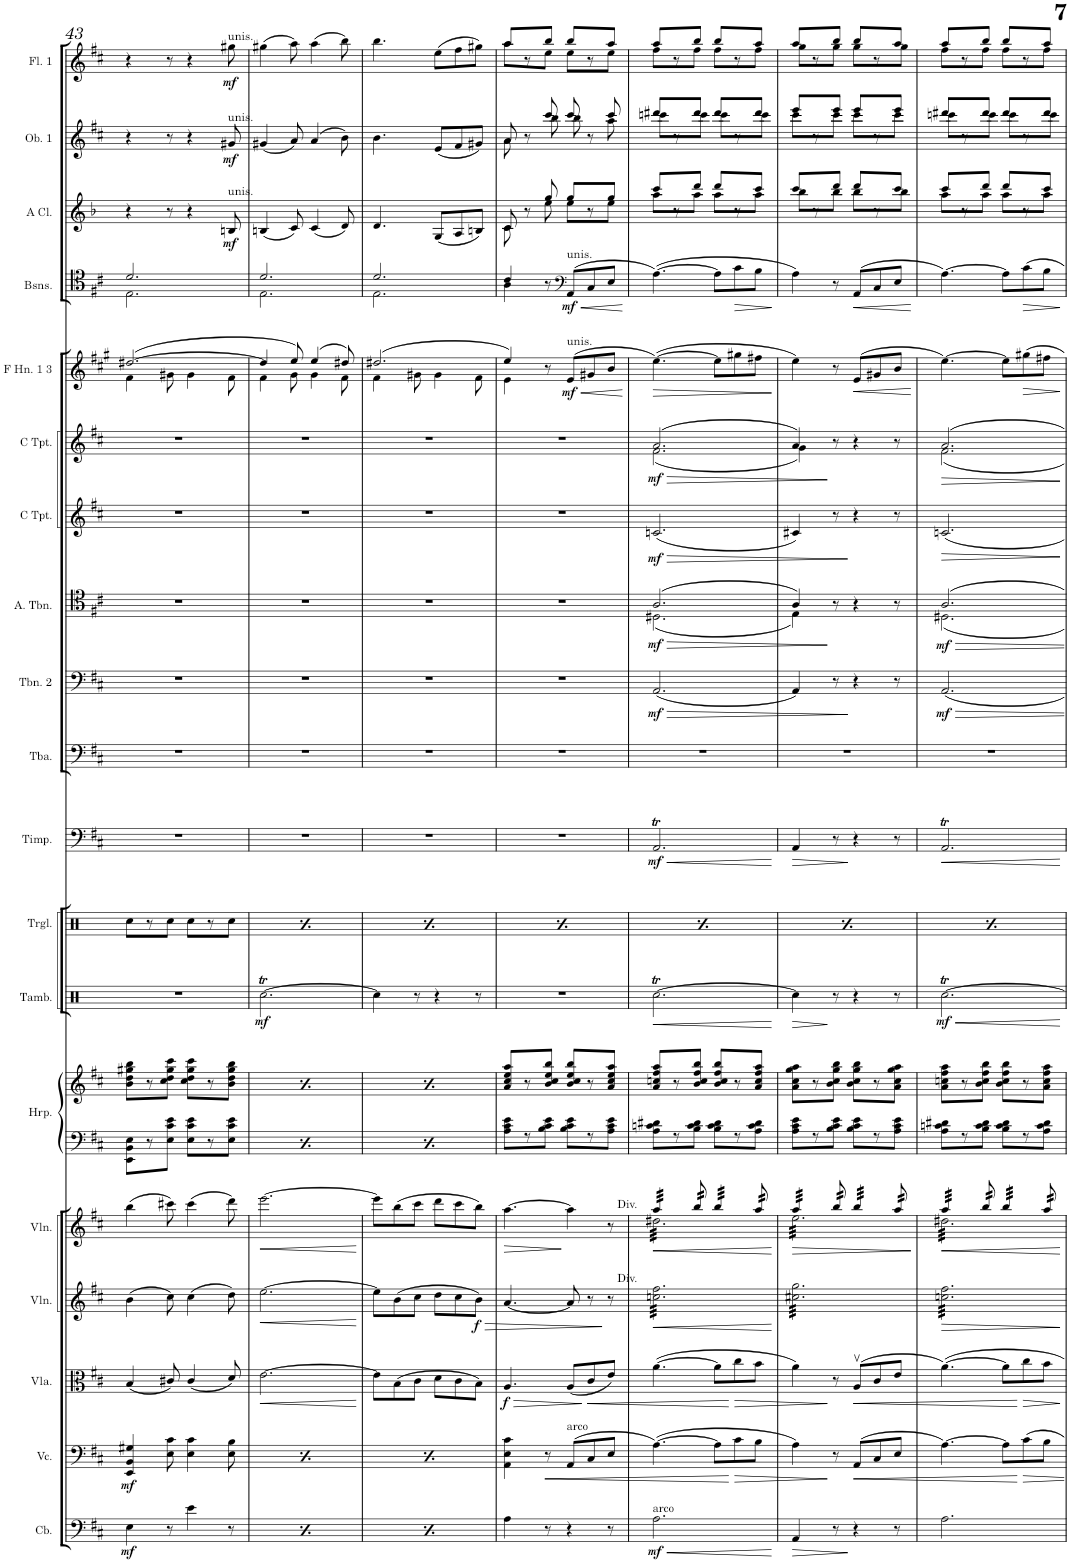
**kern	**dynam	**kern	**dynam	**kern	**dynam	**kern	**dynam	**kern	**kern	**kern	**kern	**dynam	**kern	**kern	**dynam	**kern	**kern	**dynam	**kern	**dynam	**kern	**dynam	**kern	**dynam	**kern	**dynam	**kern	**dynam	**kern	**dynam	**kern	**dynam	**kern	**dynam
*part19	*part19	*part18	*part18	*part17	*part17	*part16	*part16	*part15	*part14	*part14	*part13	*part13	*part12	*part11	*part11	*part10	*part9	*part9	*part8	*part8	*part7	*part7	*part6	*part6	*part5	*part5	*part4	*part4	*part3	*part3	*part2	*part2	*part1	*part1
*staff20	*staff20	*staff19	*staff19	*staff18	*staff18	*staff17	*staff17	*staff16	*staff15	*staff14	*staff13	*staff13	*staff12	*staff11	*staff11	*staff10	*staff9	*staff9	*staff8	*staff8	*staff7	*staff7	*staff6	*staff6	*staff5	*staff5	*staff4	*staff4	*staff3	*staff3	*staff2	*staff2	*staff1	*staff1
*I"Contrabass	*	*I"Violoncello	*	*I"Viola	*	*I"Violin	*	*I"Violin	*I"Harp	*	*I"Drumset	*	*I"Drumset	*I"Timpani	*	*I"Tuba	*I"Trombone 2	*	*I"Alto Trombone	*	*I"C Trumpet	*	*I"C Trumpet	*	*I"F Horn 1 &amp; 3	*	*I"Bassoon 1 &amp; 2	*	*I"A Clarinet	*	*I"Oboe 1	*	*I"Flute 1	*
*I'Cb.	*	*I'Vc.	*	*I'Vla.	*	*I'Vln.	*	*I'Vln.	*I'Hrp.	*	*I'D. Set	*	*I'D. Set	*I'Timp.	*	*I'Tba.	*I'Tbn. 2	*	*I'A. Tbn.	*	*I'C Tpt.	*	*I'C Tpt.	*	*I'F Hn. 1 3	*	*	*	*I'A Cl.	*	*I'Ob. 1	*	*I'Fl. 1	*
!!LO:PB:g=z
*clefF4	*	*clefC4	*	*clefC3	*	*clefG2	*	*clefG2	*clefF4	*clefG2	*clefX	*	*clefX	*clefF4	*	*clefF4	*clefF4	*	*clefC4	*	*clefG2	*	*clefG2	*	*clefG2	*	*clefC4	*	*clefG2	*	*clefG2	*	*clefG2	*
*Trd7c12	*	*	*	*	*	*	*	*	*	*	*	*	*	*	*	*	*	*	*	*	*	*	*	*	*Trd4c7	*	*	*	*Trd2c3	*	*	*	*	*
*k[f#c#]	*	*k[f#c#]	*	*k[f#c#]	*	*k[f#c#]	*	*k[f#c#]	*k[f#c#]	*k[f#c#]	*k[]	*	*k[]	*k[f#c#]	*	*k[f#c#]	*k[f#c#]	*	*k[f#c#]	*	*k[f#c#]	*	*k[f#c#]	*	*k[f#c#g#]	*	*k[f#c#]	*	*k[b-]	*	*k[f#c#]	*	*k[f#c#]	*
*M6/8	*	*M6/8	*	*M6/8	*	*M6/8	*	*M6/8	*M6/8	*M6/8	*M6/8	*	*M6/8	*M6/8	*	*M6/8	*M6/8	*	*M6/8	*	*M6/8	*	*M6/8	*	*M6/8	*	*M6/8	*	*M6/8	*	*M6/8	*	*M6/8	*
=43	=43	=43	=43	=43	=43	=43	=43	=43	=43	=43	=43	=43	=43	=43	=43	=43	=43	=43	=43	=43	=43	=43	=43	=43	=43	=43	=43	=43	=43	=43	=43	=43	=43	=43
*	*	*	*	*	*	*	*	*	*	*	*	*	*	*	*	*	*	*	*	*	*	*	*	*	*^	*	*^	*	*	*	*	*	*	*
!	!LO:DY:b	!	!LO:DY:b	!	!	!	!	!	!	!	!	!	!	!	!	!	!	!	!	!	!	!	!	!	!	!	!	!	!	!	!	!	!	!	!	!
4E\	mf	4EE/ 4BB/ 4G#X/	mf	(4B/	.	(4b\	.	(4bb\	8EE\ 8BB\ 8E\L	8b\ 8dd\ 8gg#X\ 8bb\L	2.r	.	8Rcc\L	2.r	.	2.r	2.r	.	2.r	.	2.r	.	2.r	.	([2.dd#X/	4f#\	.	2.d/	2.E\	.	4r	.	4r	.	4r	.
.	.	.	.	.	.	.	.	.	8r	8r	.	.	8r	.	.	.	.	.	.	.	.	.	.	.	.	.	.	.	.	.	.	.	.	.	.	.
8r	.	8E\ 8c#\	.	8c#X/)	.	8cc#\)	.	8ccc#X\)	8E\ 8c#\ 8e\J	8cc#\ 8dd\ 8gg#\ 8ccc#\J	.	.	8Rcc\J	.	.	.	.	.	.	.	.	.	.	.	.	8g#X\	.	.	.	.	8r	.	8r	.	8r	.
4e\	.	4E\ 4c#\	.	(4c#/	.	(4cc#\	.	(4ccc#\	8E\ 8c#\ 8e\L	8cc#\ 8dd\ 8gg#\ 8ccc#\L	.	.	8Rcc\L	.	.	.	.	.	.	.	.	.	.	.	.	4g#\	.	.	.	.	4r	.	4r	.	4r	.
.	.	.	.	.	.	.	.	.	8r	8r	.	.	8r	.	.	.	.	.	.	.	.	.	.	.	.	.	.	.	.	.	.	.	.	.	.	.
!	!	!	!	!	!	!	!	!	!	!	!	!	!	!	!	!	!	!	!	!	!	!	!	!	!	!	!	!	!	!	!	!	!	!	!LO:TX:a:t=unis.	!
!	!	!	!	!	!	!	!	!	!	!	!	!	!	!	!	!	!	!	!	!	!	!	!	!	!	!	!	!	!	!	!	!	!LO:TX:a:t=unis.	!	!	!
!	!	!	!	!	!	!	!	!	!	!	!	!	!	!	!	!	!	!	!	!	!	!	!	!	!	!	!	!	!	!	!LO:TX:a:t=unis.	!	!	!	!	!
!	!	!	!	!	!	!	!	!	!	!	!	!	!	!	!	!	!	!	!	!	!	!	!	!	!	!	!	!	!	!	!	!LO:DY:b	!	!LO:DY:b	!	!LO:DY:b
8r	.	8E\ 8B\	.	8d/)	.	8dd\)	.	8ddd\)	8E\ 8c#\ 8e\J	8b\ 8dd\ 8gg#\ 8bb\J	.	.	8Rcc\J	.	.	.	.	.	.	.	.	.	.	.	.	8f#\	.	.	.	.	8Bn/	mf	8g#X/	mf	8gg#X\	mf
=44	=44	=44	=44	=44	=44	=44	=44	=44	=44	=44	=44	=44	=44	=44	=44	=44	=44	=44	=44	=44	=44	=44	=44	=44	=44	=44	=44	=44	=44	=44	=44	=44	=44	=44	=44	=44
!	!LO:DY:b	!	!LO:DY:b	!	!	!	!	!	!	!	!	!LO:DY:b	!	!	!	!	!	!	!	!	!	!	!	!	!	!	!	!	!	!	!	!	!	!	!	!
*	*	*	*	*	*	*	*	*	*	*	*tremolo	*	*	*	*	*	*	*	*	*	*	*	*	*	*	*	*	*	*	*	*	*	*	*	*	*
4E\	mf	4EE/ 4BB/ 4G#X/	mf	[2.e\	.	[2.ee\	.	[2.eee\	8EE\ 8BB\ 8E\L	8b\ 8dd\ 8gg#X\ 8bb\L	[32Rcct\LLL	mf	8Rcc\L	2.r	.	2.r	2.r	.	2.r	.	2.r	.	2.r	.	4dd#/]	4f#\	.	2.d/	2.E\	.	(4Bn/	.	(4g#X/	.	(4gg#X\	.
.	.	.	.	.	.	.	.	.	.	.	32Rcct\	.	.	.	.	.	.	.	.	.	.	.	.	.	.	.	.	.	.	.	.	.	.	.	.	.
.	.	.	.	.	.	.	.	.	.	.	32Rcct\	.	.	.	.	.	.	.	.	.	.	.	.	.	.	.	.	.	.	.	.	.	.	.	.	.
.	.	.	.	.	.	.	.	.	.	.	32Rcct\	.	.	.	.	.	.	.	.	.	.	.	.	.	.	.	.	.	.	.	.	.	.	.	.	.
.	.	.	.	.	.	.	.	.	8r	8r	32Rcct\	.	8r	.	.	.	.	.	.	.	.	.	.	.	.	.	.	.	.	.	.	.	.	.	.	.
.	.	.	.	.	.	.	.	.	.	.	32Rcct\	.	.	.	.	.	.	.	.	.	.	.	.	.	.	.	.	.	.	.	.	.	.	.	.	.
.	.	.	.	.	.	.	.	.	.	.	32Rcct\	.	.	.	.	.	.	.	.	.	.	.	.	.	.	.	.	.	.	.	.	.	.	.	.	.
.	.	.	.	.	.	.	.	.	.	.	32Rcct\	.	.	.	.	.	.	.	.	.	.	.	.	.	.	.	.	.	.	.	.	.	.	.	.	.
8r	.	8E\ 8c#\	.	.	.	.	.	.	8E\ 8c#\ 8e\J	8cc#\ 8dd\ 8gg#\ 8ccc#\J	32Rcct\	.	8Rcc\J	.	.	.	.	.	.	.	.	.	.	.	8ee/)	8g#\	.	.	.	.	8c/)	.	8a/)	.	8aa\)	.
.	.	.	.	.	.	.	.	.	.	.	32Rcct\	.	.	.	.	.	.	.	.	.	.	.	.	.	.	.	.	.	.	.	.	.	.	.	.	.
.	.	.	.	.	.	.	.	.	.	.	32Rcct\	.	.	.	.	.	.	.	.	.	.	.	.	.	.	.	.	.	.	.	.	.	.	.	.	.
.	.	.	.	.	.	.	.	.	.	.	32Rcct\	.	.	.	.	.	.	.	.	.	.	.	.	.	.	.	.	.	.	.	.	.	.	.	.	.
4e\	.	4E\ 4c#\	.	.	.	.	.	.	8E\ 8c#\ 8e\L	8cc#\ 8dd\ 8gg#\ 8ccc#\L	32Rcct\	.	8Rcc\L	.	.	.	.	.	.	.	.	.	.	.	(4ee/	4g#\	.	.	.	.	(4c/	.	(4a/	.	(4aa\	.
.	.	.	.	.	.	.	.	.	.	.	32Rcct\	.	.	.	.	.	.	.	.	.	.	.	.	.	.	.	.	.	.	.	.	.	.	.	.	.
.	.	.	.	.	.	.	.	.	.	.	32Rcct\	.	.	.	.	.	.	.	.	.	.	.	.	.	.	.	.	.	.	.	.	.	.	.	.	.
.	.	.	.	.	.	.	.	.	.	.	32Rcct\	.	.	.	.	.	.	.	.	.	.	.	.	.	.	.	.	.	.	.	.	.	.	.	.	.
.	.	.	.	.	.	.	.	.	8r	8r	32Rcct\	.	8r	.	.	.	.	.	.	.	.	.	.	.	.	.	.	.	.	.	.	.	.	.	.	.
.	.	.	.	.	.	.	.	.	.	.	32Rcct\	.	.	.	.	.	.	.	.	.	.	.	.	.	.	.	.	.	.	.	.	.	.	.	.	.
.	.	.	.	.	.	.	.	.	.	.	32Rcct\	.	.	.	.	.	.	.	.	.	.	.	.	.	.	.	.	.	.	.	.	.	.	.	.	.
.	.	.	.	.	.	.	.	.	.	.	32Rcct\	.	.	.	.	.	.	.	.	.	.	.	.	.	.	.	.	.	.	.	.	.	.	.	.	.
8r	.	8E\ 8B\	.	.	.	.	.	.	8E\ 8c#\ 8e\J	8b\ 8dd\ 8gg#\ 8bb\J	32Rcct\	.	8Rcc\J	.	.	.	.	.	.	.	.	.	.	.	8dd#X/)	8f#\	.	.	.	.	8d/)	.	8b\)	.	8bb\)	.
.	.	.	.	.	.	.	.	.	.	.	32Rcct\	.	.	.	.	.	.	.	.	.	.	.	.	.	.	.	.	.	.	.	.	.	.	.	.	.
.	.	.	.	.	.	.	.	.	.	.	32Rcct\	.	.	.	.	.	.	.	.	.	.	.	.	.	.	.	.	.	.	.	.	.	.	.	.	.
.	.	.	.	.	.	.	.	.	.	.	32Rcct\JJJ	.	.	.	.	.	.	.	.	.	.	.	.	.	.	.	.	.	.	.	.	.	.	.	.	.
*	*	*	*	*	*	*	*	*	*	*	*Xtremolo	*	*	*	*	*	*	*	*	*	*	*	*	*	*	*	*	*	*	*	*	*	*	*	*	*
=45	=45	=45	=45	=45	=45	=45	=45	=45	=45	=45	=45	=45	=45	=45	=45	=45	=45	=45	=45	=45	=45	=45	=45	=45	=45	=45	=45	=45	=45	=45	=45	=45	=45	=45	=45	=45
!	!LO:DY:b	!	!LO:DY:b	!	!	!	!	!	!	!	!	!	!	!	!	!	!	!	!	!	!	!	!	!	!	!	!	!	!	!	!	!	!	!	!	!
4E\	mf	4EE/ 4BB/ 4G#X/	mf	8e\L]	.	8ee\L]	.	8eee\L]	8EE\ 8BB\ 8E\L	8b\ 8dd\ 8gg#X\ 8bb\L	4Rcc\]	.	8Rcc\L	2.r	.	2.r	2.r	.	2.r	.	2.r	.	2.r	.	(2.dd#X/	4f#\	.	2.d/	2.E\	.	4.d/	.	4.b\	.	4.bb\	.
.	.	.	.	(8B\	.	(8b\	.	(8bb\	8r	8r	.	.	8r	.	.	.	.	.	.	.	.	.	.	.	.	.	.	.	.	.	.	.	.	.	.	.
8r	.	8E\ 8c#\	.	8c#\J	.	8cc#\J	.	8ccc#\J	8E\ 8c#\ 8e\J	8cc#\ 8dd\ 8gg#\ 8ccc#\J	8r	.	8Rcc\J	.	.	.	.	.	.	.	.	.	.	.	.	8g#X\	.	.	.	.	.	.	.	.	.	.
4e\	.	4E\ 4c#\	.	8d\L	.	8dd\L	.	8ddd\L	8E\ 8c#\ 8e\L	8cc#\ 8dd\ 8gg#\ 8ccc#\L	4r	.	8Rcc\L	.	.	.	.	.	.	.	.	.	.	.	.	4g#\	.	.	.	.	(8G/L	.	(8e/L	.	(8ee\L	.
.	.	.	.	8c#\	.	8cc#\	.	8ccc#\	8r	8r	.	.	8r	.	.	.	.	.	.	.	.	.	.	.	.	.	.	.	.	.	8A/	.	8f#/	.	8ff#\	.
!	!	!	!	!	!	!	!LO:DY:b	!	!	!	!	!	!	!	!	!	!	!	!	!	!	!	!	!	!	!	!	!	!	!	!	!	!	!	!	!
8r	.	8E\ 8B\	.	8B\J)	.	8b\J)	f	8bb\J)	8E\ 8c#\ 8e\J	8b\ 8dd\ 8gg#\ 8bb\J	8r	.	8Rcc\J	.	.	.	.	.	.	.	.	.	.	.	.	8f#\	.	.	.	.	8Bn/J)	.	8g#X/J)	.	8gg#X\J)	.
=46	=46	=46	=46	=46	=46	=46	=46	=46	=46	=46	=46	=46	=46	=46	=46	=46	=46	=46	=46	=46	=46	=46	=46	=46	=46	=46	=46	=46	=46	=46	=46	=46	=46	=46	=46	=46
*	*	*	*	*	*	*	*	*	*	*	*	*	*	*	*	*	*	*	*	*	*	*	*	*	*	*	*	*	*	*	*^	*	*^	*	*^	*
!	!	!	!	!	!LO:DY:b	!	!	!	!	!	!	!	!	!	!	!	!	!	!	!	!	!	!	!	!	!	!	!	!	!	!	!	!	!	!	!	!	!	!
4A\	.	4AA\ 4E\ 4c#\	.	4.A/	f	[4.a/	.	[4.aa\	8A\ 8c#\ 8e\L	8a/ 8cc#/ 8ee/ 8aa/L	2.r	.	8Rcc\L	2.r	.	2.r	2.r	.	2.r	.	2.r	.	2.r	.	4ee/)	4e\	.	4c#/	4A\	.	8c/	8c\	.	8a/	8a\	.	8aa/L	8aa\L	.
.	.	.	.	.	.	.	.	.	8r	8r	.	.	8r	.	.	.	.	.	.	.	.	.	.	.	.	.	.	.	.	.	8r	8ryy	.	8r	8ryy	.	8r	8ryy	.
8r	.	8r	.	.	.	.	.	.	8B\ 8c#\ 8e\J	8b/ 8cc#/ 8ee/ 8bb/J	.	.	8Rcc\J	.	.	.	.	.	.	.	.	.	.	.	8r	2ryy	.	8r	2ryy	.	8gg/	8ee\	.	8ccc#/	8bb\	.	8bb/J	8ee\J	.
*	*	*	*	*	*	*	*	*	*	*	*	*	*	*	*	*	*	*	*	*	*	*	*	*	*	*	*	*clefF4	*	*	*	*	*	*	*	*	*	*	*
!	!	!	!	!	!	!	!	!	!	!	!	!	!	!	!	!	!	!	!	!	!	!	!	!	!	!	!	!LO:TX:a:t=unis.	!	!	!	!	!	!	!	!	!	!	!
!	!	!	!	!	!	!	!	!	!	!	!	!	!	!	!	!	!	!	!	!	!	!	!	!	!LO:TX:a:t=unis.	!	!	!	!	!	!	!	!	!	!	!	!	!	!
!	!	!LO:TX:a:t=arco	!	!	!	!	!	!	!	!	!	!	!	!	!	!	!	!	!	!	!	!	!	!	!	!	!	!	!	!	!	!	!	!	!	!	!	!	!
!	!	!	!	!	!	!	!	!	!	!	!	!	!	!	!	!	!	!	!	!	!	!	!	!	!	!	!LO:HP:b	!	!	!LO:HP:b	!	!	!	!	!	!	!	!	!
!	!	!	!	!	!	!	!	!	!	!	!	!	!	!	!	!	!	!	!	!	!	!	!	!	!	!	!LO:DY:n=1:b	!	!	!LO:DY:n=1:b	!	!	!	!	!	!	!	!	!
4r	.	(8AA/L	.	(8A/L	.	8a/]	.	4aa\]	8B\ 8c#\ 8e\L	8b/ 8cc#/ 8ee/ 8bb/L	.	.	8Rcc\L	.	.	.	.	.	.	.	.	.	.	.	(8e/L	.	< mf	(8AA/L	.	< mf	8gg/L	8ee\L	.	8ccc#/	8bb\	.	8bb/L	8ee\L	.
.	.	8C#/	.	8c#/	.	8r	.	.	8r	8r	.	.	8r	.	.	.	.	.	.	.	.	.	.	.	8g#X/	.	.	8C#/	.	.	8r	8ryy	.	8r	8ryy	.	8r	8ryy	.
8r	.	8E/J	.	8e/J)	.	8r	.	8r	8A\ 8c#\ 8e\J	8a/ 8cc#/ 8ee/ 8aa/J	.	.	8Rcc\J	.	.	.	.	.	.	.	.	.	.	.	8b/J	.	.	8E/J	.	.	8gg/J	8ee\J	.	8ccc#/	8aa\	.	8aa/J	8ee\J	.
*	*	*	*	*	*	*	*	*	*	*	*	*	*	*	*	*	*	*	*	*	*	*	*	*	*v	*v	*	*	*	*	*	*	*	*	*	*	*	*	*
*	*	*	*	*	*	*	*	*	*	*	*	*	*	*	*	*	*	*	*	*	*	*	*	*	*	*	*v	*v	*	*	*	*	*	*	*	*	*	*
=47	=47	=47	=47	=47	=47	=47	=47	=47	=47	=47	=47	=47	=47	=47	=47	=47	=47	=47	=47	=47	=47	=47	=47	=47	=47	=47	=47	=47	=47	=47	=47	=47	=47	=47	=47	=47	=47
*	*	*	*	*	*	*	*	*^	*	*	*	*	*	*	*	*	*	*	*	*	*	*	*	*	*	*	*	*	*	*	*	*	*	*	*	*	*
!	!	!	!	!	!	!	!	!LO:TX:a:t=Div.	!	!	!	!	!	!	!	!	!	!	!	!	!	!	!	!	!	!	!	!	!	!	!	!	!	!	!	!	!	!
!	!	!	!	!	!	!LO:TX:a:t=Div.	!	!	!	!	!	!	!	!	!	!	!	!	!	!	!	!	!	!	!	!	!	!	!	!	!	!	!	!	!	!	!	!
!LO:TX:a:t=arco	!	!	!	!	!	!	!	!	!	!	!	!	!	!	!	!	!	!	!	!	!	!	!	!	!	!	!	!	!	!	!	!	!	!	!	!	!	!
!	!LO:DY:b	!	!	!	!	!	!	!	!	!	!	!	!LO:HP:b	!	!	!LO:HP:b	!	!	!LO:HP:b	!	!LO:HP:b	!	!LO:HP:b	!	!LO:HP:b	!	!LO:HP:b	!	!	!	!	!	!	!	!	!	!	!
*	*	*	*	*	*	*	*	*	*	*	*	*	*	*	*	*	*	*	*	*^	*	*	*	*^	*	*	*	*	*	*	*	*	*	*	*	*	*	*
!	!	!	!	!	!	!	!	!	!	!	!	!	!	!	!	!LO:DY:n=1:b	!	!	!LO:DY:n=1:b	!	!	!LO:DY:n=1:b	!	!LO:DY:n=1:b	!	!	!LO:DY:n=1:b	!	!	!	!	!	!	!	!	!	!	!	!	!
*	*	*	*	*	*	*tremolo	*	*	*	*	*	*	*	*	*	*	*	*	*	*	*	*	*	*	*	*	*	*	*	*	*	*	*	*	*	*	*	*	*	*
*	*	*	*	*	*	*	*	*tremolo	*	*	*	*	*	*	*	*	*	*	*	*	*	*	*	*	*	*	*	*	*	*	*	*	*	*	*	*	*	*	*	*
*	*	*	*	*	*	*	*	*	*	*	*	*tremolo	*	*	*	*	*	*	*	*	*	*	*	*	*	*	*	*	*	*	*	*	*	*	*	*	*	*	*	*
2.A\	mf	([4.A\)	.	([4.a\	.	32ccn\ 32ff#\LLL	.	32aa/LLL	32dd#X\LLL	8A\ 8cn\ 8d#X\L	8a/ 8ccn/ 8ff#/ 8aa/L	[32Rcct\LLL	<	8Rcc\L	2.AAT/	< mf	2.r	(2.AA/	> mf	(2.A/	(2.D#X\	> mf	(2.cn/	> mf	(2.a/	(2.f#\	> mf	([4.ee\)	>	([4.A\)	.	8ccc/L	8aa\L	.	8ddd#X/L	8cccn\L	.	8aa/L	8ff#\L	.
.	.	.	.	.	.	32ccn\ 32ff#\	.	32aa/	32dd#X\	.	.	32Rcct\	.	.	.	.	.	.	.	.	.	.	.	.	.	.	.	.	.	.	.	.	.	.	.	.	.	.	.	.
.	.	.	.	.	.	32ccn\ 32ff#\	.	32aa/	32dd#X\	.	.	32Rcct\	.	.	.	.	.	.	.	.	.	.	.	.	.	.	.	.	.	.	.	.	.	.	.	.	.	.	.	.
.	.	.	.	.	.	32ccn\ 32ff#\	.	32aa/	32dd#X\	.	.	32Rcct\	.	.	.	.	.	.	.	.	.	.	.	.	.	.	.	.	.	.	.	.	.	.	.	.	.	.	.	.
.	.	.	.	.	.	32ccn\ 32ff#\	.	32aa/	32dd#X\	8r	8r	32Rcct\	.	8r	.	.	.	.	.	.	.	.	.	.	.	.	.	.	.	.	.	8r	8ryy	.	8r	8ryy	.	8r	8ryy	.
.	.	.	.	.	.	32ccn\ 32ff#\	.	32aa/	32dd#X\	.	.	32Rcct\	.	.	.	.	.	.	.	.	.	.	.	.	.	.	.	.	.	.	.	.	.	.	.	.	.	.	.	.
.	.	.	.	.	.	32ccn\ 32ff#\	.	32aa/	32dd#X\	.	.	32Rcct\	.	.	.	.	.	.	.	.	.	.	.	.	.	.	.	.	.	.	.	.	.	.	.	.	.	.	.	.
.	.	.	.	.	.	32ccn\ 32ff#\	.	32aa/JJJ	32dd#X\	.	.	32Rcct\	.	.	.	.	.	.	.	.	.	.	.	.	.	.	.	.	.	.	.	.	.	.	.	.	.	.	.	.
.	.	.	.	.	.	32ccn\ 32ff#\	.	32bb/	32dd#X\	8B\ 8c\ 8d#\J	8b/ 8cc/ 8ff#/ 8bb/J	32Rcct\	.	8Rcc\J	.	.	.	.	.	.	.	.	.	.	.	.	.	.	.	.	.	8ddd/J	8aa\J	.	8ddd#/J	8ccc\J	.	8bb/J	8ff#\J	.
.	.	.	.	.	.	32ccn\ 32ff#\	.	32bb/	32dd#X\	.	.	32Rcct\	.	.	.	.	.	.	.	.	.	.	.	.	.	.	.	.	.	.	.	.	.	.	.	.	.	.	.	.
.	.	.	.	.	.	32ccn\ 32ff#\	.	32bb/	32dd#X\	.	.	32Rcct\	.	.	.	.	.	.	.	.	.	.	.	.	.	.	.	.	.	.	.	.	.	.	.	.	.	.	.	.
.	.	.	.	.	.	32ccn\ 32ff#\	.	32bb/	32dd#X\	.	.	32Rcct\	.	.	.	.	.	.	.	.	.	.	.	.	.	.	.	.	.	.	.	.	.	.	.	.	.	.	.	.
.	.	8A\L]	.	8a\L]	.	32ccn\ 32ff#\	.	32bb/LLL	32dd#X\	8B\ 8c\ 8d#\L	8b/ 8cc/ 8ff#/ 8bb/L	32Rcct\	.	8Rcc\L	.	.	.	.	.	.	.	.	.	.	.	.	.	8ee\L]	.	8A\L]	.	8ddd/L	8aa\L	.	8ddd#/L	8ccc\L	.	8bb/L	8ff#\L	.
.	.	.	.	.	.	32ccn\ 32ff#\	.	32bb/	32dd#X\	.	.	32Rcct\	.	.	.	.	.	.	.	.	.	.	.	.	.	.	.	.	.	.	.	.	.	.	.	.	.	.	.	.
.	.	.	.	.	.	32ccn\ 32ff#\	.	32bb/	32dd#X\	.	.	32Rcct\	.	.	.	.	.	.	.	.	.	.	.	.	.	.	.	.	.	.	.	.	.	.	.	.	.	.	.	.
.	.	.	.	.	.	32ccn\ 32ff#\	.	32bb/	32dd#X\	.	.	32Rcct\	.	.	.	.	.	.	.	.	.	.	.	.	.	.	.	.	.	.	.	.	.	.	.	.	.	.	.	.
!	!	!	!	!	!	!	!	!	!	!	!	!	!	!	!	!	!	!	!	!	!	!	!	!	!	!	!	!	!	!	!LO:HP:b	!	!	!	!	!	!	!	!	!
.	.	8c#\	.	8cc#\	.	32ccn\ 32ff#\	.	32bb/	32dd#X\	8r	8r	32Rcct\	.	8r	.	.	.	.	.	.	.	.	.	.	.	.	.	8gg#X\	.	8c#\	>	8r	8ryy	.	8r	8ryy	.	8r	8ryy	.
.	.	.	.	.	.	32ccn\ 32ff#\	.	32bb/	32dd#X\	.	.	32Rcct\	.	.	.	.	.	.	.	.	.	.	.	.	.	.	.	.	.	.	.	.	.	.	.	.	.	.	.	.
.	.	.	.	.	.	32ccn\ 32ff#\	.	32bb/	32dd#X\	.	.	32Rcct\	.	.	.	.	.	.	.	.	.	.	.	.	.	.	.	.	.	.	.	.	.	.	.	.	.	.	.	.
.	.	.	.	.	.	32ccn\ 32ff#\	.	32bb/JJJ	32dd#X\	.	.	32Rcct\	.	.	.	.	.	.	.	.	.	.	.	.	.	.	.	.	.	.	.	.	.	.	.	.	.	.	.	.
.	.	8B\J	.	8b\J	.	32ccn\ 32ff#\	.	32aa/	32dd#X\	8A\ 8c\ 8d#\J	8a/ 8cc/ 8ff#/ 8aa/J	32Rcct\	.	8Rcc\J	.	.	.	.	.	.	.	.	.	.	.	.	.	8ff#X\J	.	8B\J	.	8ccc/J	8aa\J	.	8ddd#/J	8ccc\J	.	8aa/J	8ff#\J	.
.	.	.	.	.	.	32ccn\ 32ff#\	.	32aa/	32dd#X\	.	.	32Rcct\	.	.	.	.	.	.	.	.	.	.	.	.	.	.	.	.	.	.	.	.	.	.	.	.	.	.	.	.
.	.	.	.	.	.	32ccn\ 32ff#\	.	32aa/	32dd#X\	.	.	32Rcct\	.	.	.	.	.	.	.	.	.	.	.	.	.	.	.	.	.	.	.	.	.	.	.	.	.	.	.	.
.	.	.	.	.	.	32ccn\ 32ff#\JJJ	.	32aa/	32dd#X\JJJ	.	.	32Rcct\JJJ	.	.	.	.	.	.	.	.	.	.	.	.	.	.	.	.	.	.	.	.	.	.	.	.	.	.	.	.
*	*	*	*	*	*	*	*	*	*	*	*	*Xtremolo	*	*	*	*	*	*	*	*	*	*	*	*	*	*	*	*	*	*	*	*	*	*	*	*	*	*	*	*
*	*	*	*	*	*	*	*	*	*	*	*	*	*	*	*	*	*	*	*	*	*	*	*	*	*	*	*	*	*	*	*	*v	*v	*	*	*	*	*v	*v	*
*	*	*	*	*	*	*	*	*v	*v	*	*	*	*	*	*	*	*	*	*	*v	*v	*	*	*	*v	*v	*	*	*	*	*	*	*	*v	*v	*	*	*
.	.	.	.	.	.	.	.	.	.	.	.	[	.	.	[	.	.	.	.	.	.	.	.	.	.	[	.	[	.	.	.	.	.	.
=48	=48	=48	=48	=48	=48	=48	=48	=48	=48	=48	=48	=48	=48	=48	=48	=48	=48	=48	=48	=48	=48	=48	=48	=48	=48	=48	=48	=48	=48	=48	=48	=48	=48	=48
*	*	*	*	*	*	*	*	*^	*	*	*	*	*	*	*	*	*	*	*	*	*	*	*	*	*	*	*	*	*	*	*	*	*	*
!	!	!	!	!	!	!	!	!	!	!	!	!	!LO:HP:b	!	!	!LO:HP:b	!	!	!	!	!	!	!	!	!	!	!	!	!	!	!	!	!	!	!
*	*	*	*	*	*	*	*	*	*	*	*	*	*	*	*	*	*	*	*	*^	*	*	*	*^	*	*	*	*	*	*^	*	*^	*	*^	*
4AA/	.	4A\)	.	4a\)	.	32cc#X\ 32gg\LLL	.	32aa/LLL	32ee\LLL	8A\ 8c#\ 8e\L	8a\ 8cc#\ 8gg\ 8aa\L	4Rcc\]	>	8Rcc\L	4AA/	>	2.r	4AA/)	.	4A/)	4E\)	.	4c#X/)	.	4a/)	4g\)	.	4ee\)	.	4A\)	.	8ccc/L	8bb-\L	.	8eee/L	8ccc#\L	.	8aa/L	8gg\L	.
.	.	.	.	.	.	32cc#X\ 32gg\	.	32aa/	32ee\	.	.	.	.	.	.	.	.	.	.	.	.	.	.	.	.	.	.	.	.	.	.	.	.	.	.	.	.	.	.	.
.	.	.	.	.	.	32cc#X\ 32gg\	.	32aa/	32ee\	.	.	.	.	.	.	.	.	.	.	.	.	.	.	.	.	.	.	.	.	.	.	.	.	.	.	.	.	.	.	.
.	.	.	.	.	.	32cc#X\ 32gg\	.	32aa/	32ee\	.	.	.	.	.	.	.	.	.	.	.	.	.	.	.	.	.	.	.	.	.	.	.	.	.	.	.	.	.	.	.
.	.	.	.	.	.	32cc#X\ 32gg\	.	32aa/	32ee\	8r	8r	.	.	8r	.	.	.	.	.	.	.	.	.	.	.	.	.	.	.	.	.	8r	8ryy	.	8r	8ryy	.	8r	8ryy	.
.	.	.	.	.	.	32cc#X\ 32gg\	.	32aa/	32ee\	.	.	.	.	.	.	.	.	.	.	.	.	.	.	.	.	.	.	.	.	.	.	.	.	.	.	.	.	.	.	.
.	.	.	.	.	.	32cc#X\ 32gg\	.	32aa/	32ee\	.	.	.	.	.	.	.	.	.	.	.	.	.	.	.	.	.	.	.	.	.	.	.	.	.	.	.	.	.	.	.
.	.	.	.	.	.	32cc#X\ 32gg\	.	32aa/JJJ	32ee\	.	.	.	.	.	.	.	.	.	.	.	.	.	.	.	.	.	.	.	.	.	.	.	.	.	.	.	.	.	.	.
8r	.	8r	.	8r	.	32cc#X\ 32gg\	.	32bb/	32ee\	8B\ 8c#\ 8e\J	8b\ 8cc#\ 8gg\ 8bb\J	8r	]	8Rcc\J	8r	.	.	8r	.	8r	2ryy	]	8r	.	8r	2ryy	.	8r	.	8r	.	8ddd/J	8bb-\J	.	8eee/J	8ccc#\J	.	8bb/J	8gg\J	.
.	.	.	.	.	.	32cc#X\ 32gg\	.	32bb/	32ee\	.	.	.	.	.	.	.	.	.	.	.	.	.	.	.	.	.	.	.	.	.	.	.	.	.	.	.	.	.	.	.
.	.	.	.	.	.	32cc#X\ 32gg\	.	32bb/	32ee\	.	.	.	.	.	.	.	.	.	.	.	.	.	.	.	.	.	.	.	.	.	.	.	.	.	.	.	.	.	.	.
.	.	.	.	.	.	32cc#X\ 32gg\	.	32bb/	32ee\	.	.	.	.	.	.	.	.	.	.	.	.	.	.	.	.	.	.	.	.	.	.	.	.	.	.	.	.	.	.	.
!	!	!	!	!	!	!	!	!	!	!	!	!	!	!	!	!	!	!	!	!	!	!	!	!	!	!	!	!	!LO:HP:b	!	!LO:HP:b	!	!	!	!	!	!	!	!	!
4r	.	(8AA/L	.	(8Av/L	.	32cc#X\ 32gg\	.	32bb/LLL	32ee\	8B\ 8c#\ 8e\L	8b\ 8cc#\ 8gg\ 8bb\L	4r	.	8Rcc\L	4r	]	.	4r	]	4r	.	.	4r	]	4r	.	.	(8e/L	<	(8AA/L	<	8ddd/L	8bb-\L	.	8eee/L	8ccc#\L	.	8bb/L	8gg\L	.
.	.	.	.	.	.	32cc#X\ 32gg\	.	32bb/	32ee\	.	.	.	.	.	.	.	.	.	.	.	.	.	.	.	.	.	.	.	.	.	.	.	.	.	.	.	.	.	.	.
.	.	.	.	.	.	32cc#X\ 32gg\	.	32bb/	32ee\	.	.	.	.	.	.	.	.	.	.	.	.	.	.	.	.	.	.	.	.	.	.	.	.	.	.	.	.	.	.	.
.	.	.	.	.	.	32cc#X\ 32gg\	.	32bb/	32ee\	.	.	.	.	.	.	.	.	.	.	.	.	.	.	.	.	.	.	.	.	.	.	.	.	.	.	.	.	.	.	.
.	.	8C#/	.	8c#/	.	32cc#X\ 32gg\	.	32bb/	32ee\	8r	8r	.	.	8r	.	.	.	.	.	.	.	.	.	.	.	.	.	8g#X/	.	8C#/	.	8r	8ryy	.	8r	8ryy	.	8r	8ryy	.
.	.	.	.	.	.	32cc#X\ 32gg\	.	32bb/	32ee\	.	.	.	.	.	.	.	.	.	.	.	.	.	.	.	.	.	.	.	.	.	.	.	.	.	.	.	.	.	.	.
.	.	.	.	.	.	32cc#X\ 32gg\	.	32bb/	32ee\	.	.	.	.	.	.	.	.	.	.	.	.	.	.	.	.	.	.	.	.	.	.	.	.	.	.	.	.	.	.	.
.	.	.	.	.	.	32cc#X\ 32gg\	.	32bb/JJJ	32ee\	.	.	.	.	.	.	.	.	.	.	.	.	.	.	.	.	.	.	.	.	.	.	.	.	.	.	.	.	.	.	.
8r	.	8E/J	.	8e/J	.	32cc#X\ 32gg\	.	32aa/	32ee\	8A\ 8c#\ 8e\J	8a\ 8cc#\ 8gg\ 8aa\J	8r	.	8Rcc\J	8r	.	.	8r	.	8r	.	.	8r	.	8r	.	.	8b/J	.	8E/J	.	8ccc/J	8bb-\J	.	8eee/J	8ccc#\J	.	8aa/J	8gg\J	.
.	.	.	.	.	.	32cc#X\ 32gg\	.	32aa/	32ee\	.	.	.	.	.	.	.	.	.	.	.	.	.	.	.	.	.	.	.	.	.	.	.	.	.	.	.	.	.	.	.
.	.	.	.	.	.	32cc#X\ 32gg\	.	32aa/	32ee\	.	.	.	.	.	.	.	.	.	.	.	.	.	.	.	.	.	.	.	.	.	.	.	.	.	.	.	.	.	.	.
.	.	.	.	.	.	32cc#X\ 32gg\JJJ	.	32aa/	32ee\JJJ	.	.	.	.	.	.	.	.	.	.	.	.	.	.	.	.	.	.	.	.	.	.	.	.	.	.	.	.	.	.	.
*	*	*	*	*	*	*	*	*	*	*	*	*	*	*	*	*	*	*	*	*	*	*	*	*	*	*	*	*	*	*	*	*v	*v	*	*	*	*	*v	*v	*
*	*	*	*	*	*	*	*	*v	*v	*	*	*	*	*	*	*	*	*	*	*v	*v	*	*	*	*v	*v	*	*	*	*	*	*	*	*v	*v	*	*	*
.	.	.	.	.	.	.	.	.	.	.	.	.	.	.	.	.	.	.	.	.	.	.	.	.	.	]	.	]	.	.	.	.	.	.
=49	=49	=49	=49	=49	=49	=49	=49	=49	=49	=49	=49	=49	=49	=49	=49	=49	=49	=49	=49	=49	=49	=49	=49	=49	=49	=49	=49	=49	=49	=49	=49	=49	=49	=49
*	*	*	*	*	*	*	*	*^	*	*	*	*	*	*	*	*	*	*	*	*	*	*	*	*	*	*	*	*	*	*	*	*	*	*
!	!	!	!	!	!	!	!	!	!	!	!	!	!LO:HP:b	!	!	!LO:HP:b	!	!	!	!	!	!	!LO:HP:b	!	!	!	!	!	!	!	!	!	!	!	!
*	*	*	*	*	*	*	*	*	*	*	*	*	*	*	*	*	*	*	*	*^	*	*	*	*^	*	*	*	*	*	*^	*	*^	*	*^	*
!	!	!	!	!	!	!	!	!	!	!	!	!	!LO:DY:n=1:b	!	!	!	!	!	!LO:DY:b	!	!	!LO:DY:b	!	!	!	!	!	!	!	!	!	!	!	!	!	!	!	!	!	!
*	*	*	*	*	*	*	*	*	*	*	*	*tremolo	*	*	*	*	*	*	*	*	*	*	*	*	*	*	*	*	*	*	*	*	*	*	*	*	*	*	*	*
2.A\	.	[4.A\)	.	[4.a\)	.	32ccn\ 32ff#\LLL	.	32aa/LLL	32dd#X\LLL	8A\ 8cn\ 8d#X\L	8a\ 8ccn\ 8ff#\ 8aa\L	[32Rcct\LLL	< mf	8Rcc\L	2.AAT/	<	2.r	2.AA/	mf	2.A/	2.D#X\	mf	2.cn/	>	2.a/	2.f#\	.	[4.ee\)	.	[4.A\)	.	8ccc/L	8aa\L	.	8ddd#X/L	8cccn\L	.	8aa/L	8ff#\L	.
.	.	.	.	.	.	32ccn\ 32ff#\	.	32aa/	32dd#X\	.	.	32Rcct\	.	.	.	.	.	.	.	.	.	.	.	.	.	.	.	.	.	.	.	.	.	.	.	.	.	.	.	.
.	.	.	.	.	.	32ccn\ 32ff#\	.	32aa/	32dd#X\	.	.	32Rcct\	.	.	.	.	.	.	.	.	.	.	.	.	.	.	.	.	.	.	.	.	.	.	.	.	.	.	.	.
.	.	.	.	.	.	32ccn\ 32ff#\	.	32aa/	32dd#X\	.	.	32Rcct\	.	.	.	.	.	.	.	.	.	.	.	.	.	.	.	.	.	.	.	.	.	.	.	.	.	.	.	.
.	.	.	.	.	.	32ccn\ 32ff#\	.	32aa/	32dd#X\	8r	8r	32Rcct\	.	8r	.	.	.	.	.	.	.	.	.	.	.	.	.	.	.	.	.	8r	8ryy	.	8r	8ryy	.	8r	8ryy	.
.	.	.	.	.	.	32ccn\ 32ff#\	.	32aa/	32dd#X\	.	.	32Rcct\	.	.	.	.	.	.	.	.	.	.	.	.	.	.	.	.	.	.	.	.	.	.	.	.	.	.	.	.
.	.	.	.	.	.	32ccn\ 32ff#\	.	32aa/	32dd#X\	.	.	32Rcct\	.	.	.	.	.	.	.	.	.	.	.	.	.	.	.	.	.	.	.	.	.	.	.	.	.	.	.	.
.	.	.	.	.	.	32ccn\ 32ff#\	.	32aa/JJJ	32dd#X\	.	.	32Rcct\	.	.	.	.	.	.	.	.	.	.	.	.	.	.	.	.	.	.	.	.	.	.	.	.	.	.	.	.
.	.	.	.	.	.	32ccn\ 32ff#\	.	32bb/	32dd#X\	8B\ 8c\ 8d#\J	8b\ 8cc\ 8ff#\ 8bb\J	32Rcct\	.	8Rcc\J	.	.	.	.	.	.	.	.	.	.	.	.	.	.	.	.	.	8ddd/J	8aa\J	.	8ddd#/J	8ccc\J	.	8bb/J	8ff#\J	.
.	.	.	.	.	.	32ccn\ 32ff#\	.	32bb/	32dd#X\	.	.	32Rcct\	.	.	.	.	.	.	.	.	.	.	.	.	.	.	.	.	.	.	.	.	.	.	.	.	.	.	.	.
.	.	.	.	.	.	32ccn\ 32ff#\	.	32bb/	32dd#X\	.	.	32Rcct\	.	.	.	.	.	.	.	.	.	.	.	.	.	.	.	.	.	.	.	.	.	.	.	.	.	.	.	.
.	.	.	.	.	.	32ccn\ 32ff#\	.	32bb/	32dd#X\	.	.	32Rcct\	.	.	.	.	.	.	.	.	.	.	.	.	.	.	.	.	.	.	.	.	.	.	.	.	.	.	.	.
.	.	8A\L]	.	8a\L]	.	32ccn\ 32ff#\	.	32bb/LLL	32dd#X\	8B\ 8c\ 8d#\L	8b\ 8cc\ 8ff#\ 8bb\L	32Rcct\	.	8Rcc\L	.	.	.	.	.	.	.	.	.	.	.	.	.	8ee\L]	.	8A\L]	.	8ddd/L	8aa\L	.	8ddd#/L	8ccc\L	.	8bb/L	8ff#\L	.
.	.	.	.	.	.	32ccn\ 32ff#\	.	32bb/	32dd#X\	.	.	32Rcct\	.	.	.	.	.	.	.	.	.	.	.	.	.	.	.	.	.	.	.	.	.	.	.	.	.	.	.	.
.	.	.	.	.	.	32ccn\ 32ff#\	.	32bb/	32dd#X\	.	.	32Rcct\	.	.	.	.	.	.	.	.	.	.	.	.	.	.	.	.	.	.	.	.	.	.	.	.	.	.	.	.
.	.	.	.	.	.	32ccn\ 32ff#\	.	32bb/	32dd#X\	.	.	32Rcct\	.	.	.	.	.	.	.	.	.	.	.	.	.	.	.	.	.	.	.	.	.	.	.	.	.	.	.	.
.	.	8c#\	.	8cc#\	.	32ccn\ 32ff#\	.	32bb/	32dd#X\	8r	8r	32Rcct\	.	8r	.	.	.	.	.	.	.	.	.	.	.	.	.	8gg#X\	.	8c#\	.	8r	8ryy	.	8r	8ryy	.	8r	8ryy	.
.	.	.	.	.	.	32ccn\ 32ff#\	.	32bb/	32dd#X\	.	.	32Rcct\	.	.	.	.	.	.	.	.	.	.	.	.	.	.	.	.	.	.	.	.	.	.	.	.	.	.	.	.
.	.	.	.	.	.	32ccn\ 32ff#\	.	32bb/	32dd#X\	.	.	32Rcct\	.	.	.	.	.	.	.	.	.	.	.	.	.	.	.	.	.	.	.	.	.	.	.	.	.	.	.	.
.	.	.	.	.	.	32ccn\ 32ff#\	.	32bb/JJJ	32dd#X\	.	.	32Rcct\	.	.	.	.	.	.	.	.	.	.	.	.	.	.	.	.	.	.	.	.	.	.	.	.	.	.	.	.
.	.	8B\J	.	8b\J	.	32ccn\ 32ff#\	.	32aa/	32dd#X\	8A\ 8c\ 8d#\J	8a\ 8cc\ 8ff#\ 8aa\J	32Rcct\	.	8Rcc\J	.	.	.	.	.	.	.	.	.	.	.	.	.	8ff#X\J	.	8B\J	.	8ccc/J	8aa\J	.	8ddd#/J	8ccc\J	.	8aa/J	8ff#\J	.
.	.	.	.	.	.	32ccn\ 32ff#\	.	32aa/	32dd#X\	.	.	32Rcct\	.	.	.	.	.	.	.	.	.	.	.	.	.	.	.	.	.	.	.	.	.	.	.	.	.	.	.	.
.	.	.	.	.	.	32ccn\ 32ff#\	.	32aa/	32dd#X\	.	.	32Rcct\	.	.	.	.	.	.	.	.	.	.	.	.	.	.	.	.	.	.	.	.	.	.	.	.	.	.	.	.
.	.	.	.	.	.	32ccn\ 32ff#\JJJ	.	32aa/	32dd#X\JJJ	.	.	32Rcct\JJJ	.	.	.	.	.	.	.	.	.	.	.	.	.	.	.	.	.	.	.	.	.	.	.	.	.	.	.	.
*	*	*	*	*	*	*	*	*	*	*	*	*Xtremolo	*	*	*	*	*	*	*	*	*	*	*	*	*	*	*	*	*	*	*	*	*	*	*	*	*	*	*	*
*	*	*	*	*	*	*	*	*Xtremolo	*	*	*	*	*	*	*	*	*	*	*	*	*	*	*	*	*	*	*	*	*	*	*	*	*	*	*	*	*	*	*	*
*	*	*	*	*	*	*Xtremolo	*	*	*	*	*	*	*	*	*	*	*	*	*	*	*	*	*	*	*	*	*	*	*	*	*	*	*	*	*	*	*	*	*	*
*	*	*	*	*	*	*	*	*	*	*	*	*	*	*	*	*	*	*	*	*	*	*	*	*	*	*	*	*	*	*	*	*v	*v	*	*	*	*	*v	*v	*
*	*	*	*	*	*	*	*	*v	*v	*	*	*	*	*	*	*	*	*	*	*v	*v	*	*	*	*v	*v	*	*	*	*	*	*	*	*v	*v	*	*	*
.	.	.	.	.	.	.	.	.	.	.	.	[	.	.	[	.	.	.	.	.	.	]	.	]	.	[	.	[	.	.	.	.	.	.
=	=	=	=	=	=	=	=	=	=	=	=	=	=	=	=	=	=	=	=	=	=	=	=	=	=	=	=	=	=	=	=	=	=	=
*-	*-	*-	*-	*-	*-	*-	*-	*-	*-	*-	*-	*-	*-	*-	*-	*-	*-	*-	*-	*-	*-	*-	*-	*-	*-	*-	*-	*-	*-	*-	*-	*-	*-	*-
